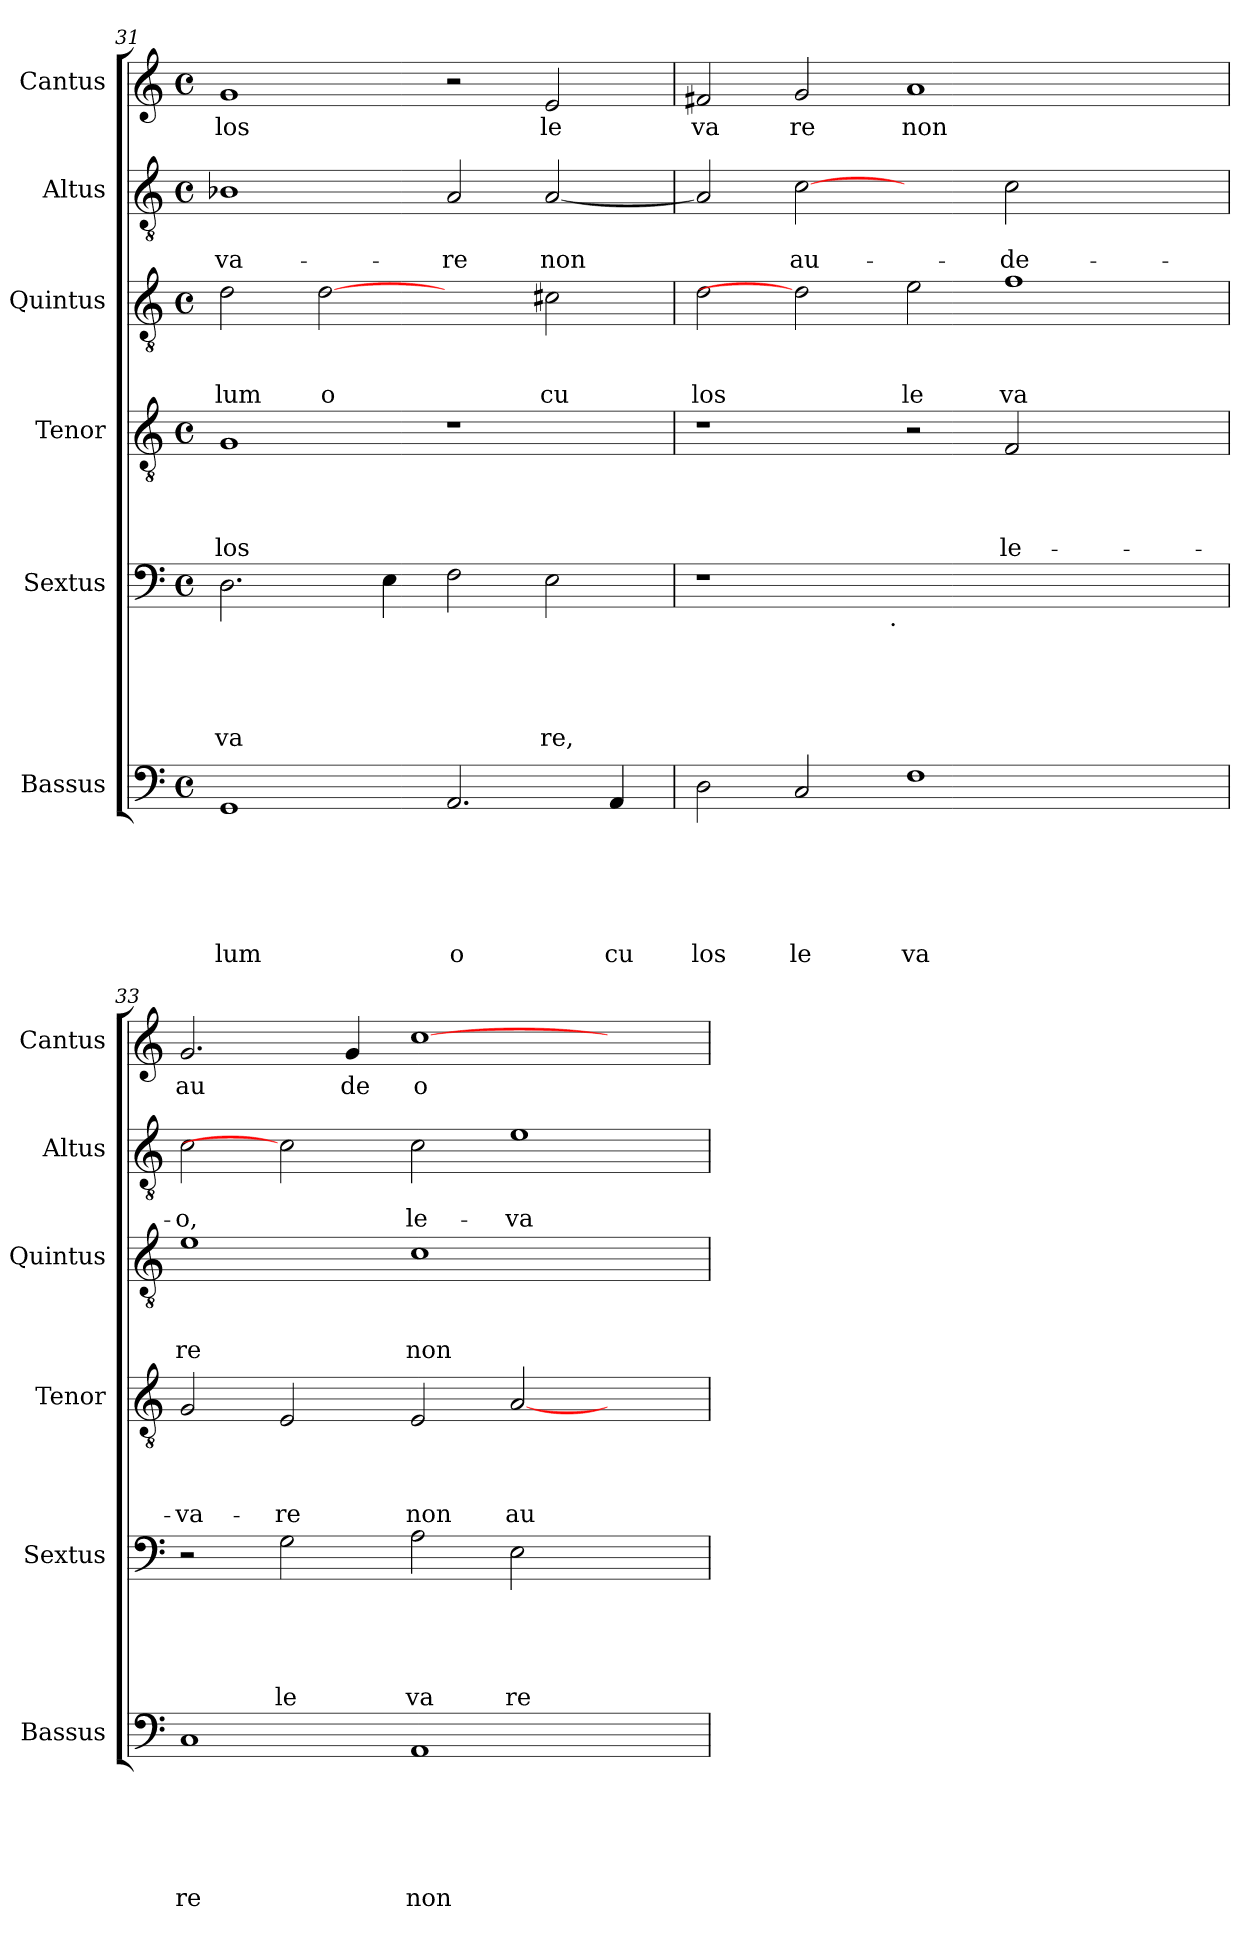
**kern	**text	**text	**text	**text	**text	**text	**kern	**text	**text	**text	**text	**text	**kern	**text	**text	**text	**text	**kern	**text	**text	**text	**kern	**text	**text	**kern	**text
*part6	*part6	*part6	*part6	*part6	*part6	*part6	*part5	*part5	*part5	*part5	*part5	*part5	*part4	*part4	*part4	*part4	*part4	*part3	*part3	*part3	*part3	*part2	*part2	*part2	*part1	*part1
*staff6	*staff6	*staff6	*staff6	*staff6	*staff6	*staff6	*staff5	*staff5	*staff5	*staff5	*staff5	*staff5	*staff4	*staff4	*staff4	*staff4	*staff4	*staff3	*staff3	*staff3	*staff3	*staff2	*staff2	*staff2	*staff1	*staff1
*I"Bassus	*	*	*	*	*	*	*I"Sextus	*	*	*	*	*	*I"Tenor	*	*	*	*	*I"Quintus	*	*	*	*I"Altus	*	*	*I"Cantus	*
*I'Bassus	*	*	*	*	*	*	*I'Sextus	*	*	*	*	*	*I'Tenor	*	*	*	*	*I'Quintus	*	*	*	*I'Altus	*	*	*I'Cantus	*
*clefF4	*	*	*	*	*	*	*clefF4	*	*	*	*	*	*clefGv2	*	*	*	*	*clefGv2	*	*	*	*clefGv2	*	*	*clefG2	*
*k[]	*	*	*	*	*	*	*k[]	*	*	*	*	*	*k[]	*	*	*	*	*k[]	*	*	*	*k[]	*	*	*k[]	*
*C:	*	*	*	*	*	*	*C:	*	*	*	*	*	*C:	*	*	*	*	*C:	*	*	*	*C:	*	*	*C:	*
*M4/4	*	*	*	*	*	*	*M4/4	*	*	*	*	*	*M4/4	*	*	*	*	*M4/4	*	*	*	*M4/4	*	*	*M4/4	*
*met(c)	*	*	*	*	*	*	*met(c)	*	*	*	*	*	*met(c)	*	*	*	*	*met(c)	*	*	*	*met(c)	*	*	*met(c)	*
=31	=31	=31	=31	=31	=31	=31	=31	=31	=31	=31	=31	=31	=31	=31	=31	=31	=31	=31	=31	=31	=31	=31	=31	=31	=31	=31
!	!	!	!	!	!	!LO:LY:b	!	!	!	!	!	!LO:LY:b	!	!	!	!	!LO:LY:b	!	!	!	!LO:LY:b	!	!	!LO:LY:b	!	!LO:LY:b
1GG	.	.	.	.	.	lum	2.D\	.	.	.	.	va	1G	.	.	.	-los	2d\	.	.	lum	1B-X	.	-va-	1g	los
!	!	!	!	!	!	!	!	!	!	!	!	!	!	!	!	!	!	!	!	!	!LO:LY:b	!	!	!	!	!
.	.	.	.	.	.	.	.	.	.	.	.	.	.	.	.	.	.	[2d	.	.	o	.	.	.	.	.
.	.	.	.	.	.	.	4E\	.	.	.	.	.	.	.	.	.	.	.	.	.	.	.	.	.	.	.
!	!	!	!	!	!	!LO:LY:b	!	!	!	!	!	!	!	!	!	!	!	!	!	!	!	!	!	!LO:LY:b	!	!
2.AA/	.	.	.	.	.	o	2F\	.	.	.	.	.	1r	.	.	.	.	2ryy	.	.	.	2A/	.	-re	2r	.
!	!	!	!	!	!	!	!	!	!	!	!	!LO:LY:b	!	!	!	!	!	!	!	!	!LO:LY:b	!	!	!LO:LY:b	!	!LO:LY:b
.	.	.	.	.	.	.	2E\	.	.	.	.	re,	.	.	.	.	.	2c#X\	.	.	cu	[<2A/	.	non	2e/	le
!	!	!	!	!	!	!LO:LY:b	!	!	!	!	!	!	!	!	!	!	!	!	!	!	!	!	!	!	!	!
4AA/	.	.	.	.	.	cu	.	.	.	.	.	.	.	.	.	.	.	.	.	.	.	.	.	.	.	.
=32!	=32!	=32!	=32!	=32!	=32!	=32!	=32!	=32!	=32!	=32!	=32!	=32!	=32!	=32!	=32!	=32!	=32!	=32!	=32!	=32!	=32!	=32!	=32!	=32!	=32!	=32!
!	!	!	!	!	!	!LO:LY:b	!	!	!	!	!	!	!	!	!	!	!	!	!	!	!LO:LY:b	!	!	!	!	!LO:LY:b
*	*	*	*	*	*	*	*^	*	*	*	*	*	*	*	*	*	*	*	*	*	*	*	*	*	*	*
2D\	.	.	.	.	.	los	1r	2ryy	.	.	.	.	.	1r	.	.	.	.	2d\	.	.	los	2A/]	.	.	2f#X/	va
!	!	!	!	!	!	!LO:LY:b	!	!	!	!	!	!	!	!	!	!	!	!	!	!	!	!	!	!	!LO:LY:b	!	!LO:LY:b
2C/	.	.	.	.	.	le	.	4...ryy	.	.	.	.	.	.	.	.	.	.	2d]	.	.	.	[2c	.	au-	2g/	re
!	!	!	!	!	!	!	!	!LO:TX:b:t=.	!	!	!	!	!	!	!	!	!	!	!	!	!	!	!	!	!	!	!
.	.	.	.	.	.	.	.	1ryy	.	.	.	.	.	.	.	.	.	.	.	.	.	.	.	.	.	.	.
!	!	!	!	!	!	!LO:LY:b	!	!	!	!	!	!	!	!	!	!	!	!	!	!	!	!LO:LY:b	!	!	!	!	!LO:LY:b
1F	.	.	.	.	.	va	1.ryy	.	.	.	.	.	.	2r	.	.	.	.	2e\	.	.	le	2ryy	.	.	1a	non
!	!	!	!	!	!	!	!	!	!	!	!	!	!	!	!	!	!	!LO:LY:b	!	!	!	!LO:LY:b	!	!	!LO:LY:b	!	!
.	.	.	.	.	.	.	.	.	.	.	.	.	.	2F/	.	.	.	le-	1f	.	.	va	2c\	.	-de-	.	.
.	.	.	.	.	.	.	.	2ryy	.	.	.	.	.	.	.	.	.	.	.	.	.	.	.	.	.	.	.
2ryy	.	.	.	.	.	.	.	.	.	.	.	.	.	2ryy	.	.	.	.	.	.	.	.	2ryy	.	.	2ryy	.
.	.	.	.	.	.	.	.	32ryy	.	.	.	.	.	.	.	.	.	.	.	.	.	.	.	.	.	.	.
=33!	=33!	=33!	=33!	=33!	=33!	=33!	=33!	=33!	=33!	=33!	=33!	=33!	=33!	=33!	=33!	=33!	=33!	=33!	=33!	=33!	=33!	=33!	=33!	=33!	=33!	=33!	=33!
!	!	!	!	!	!	!LO:LY:b	!	!	!	!	!	!	!	!	!	!	!	!LO:LY:b	!	!	!	!LO:LY:b	!	!	!LO:LY:b	!	!LO:LY:b
*	*	*	*	*	*	*	*v	*v	*	*	*	*	*	*	*	*	*	*	*	*	*	*	*	*	*	*	*
1C	.	.	.	.	.	re	2r	.	.	.	.	.	2G/	.	.	.	-va-	1e	.	.	re	2c\	.	-o,	2.g/	au
!	!	!	!	!	!	!	!	!	!	!	!	!LO:LY:b	!	!	!	!	!LO:LY:b	!	!	!	!	!	!	!	!	!
.	.	.	.	.	.	.	2G\	.	.	.	.	le	2E/	.	.	.	-re	.	.	.	.	2c]	.	.	.	.
!	!	!	!	!	!	!	!	!	!	!	!	!	!	!	!	!	!	!	!	!	!	!	!	!	!	!LO:LY:b
.	.	.	.	.	.	.	.	.	.	.	.	.	.	.	.	.	.	.	.	.	.	.	.	.	4g/	de
!	!	!	!	!	!	!LO:LY:b	!	!	!	!	!	!LO:LY:b	!	!	!	!	!LO:LY:b	!	!	!	!LO:LY:b	!	!	!LO:LY:b	!	!LO:LY:b
1AA	.	.	.	.	.	non	2A\	.	.	.	.	va	2E/	.	.	.	non	1c	.	.	non	2c\	.	le-	[>1cc	o
!	!	!	!	!	!	!	!	!	!	!	!	!LO:LY:b	!	!	!	!	!LO:LY:b	!	!	!	!	!	!	!LO:LY:b	!	!
.	.	.	.	.	.	.	2E\	.	.	.	.	re	[<2A/	.	.	.	au-	.	.	.	.	1e	.	-va-	.	.
2ryy	.	.	.	.	.	.	2ryy	.	.	.	.	.	2ryy	.	.	.	.	2ryy	.	.	.	.	.	.	2ryy	.
=!	=!	=!	=!	=!	=!	=!	=!	=!	=!	=!	=!	=!	=!	=!	=!	=!	=!	=!	=!	=!	=!	=!	=!	=!	=!	=!
*-	*-	*-	*-	*-	*-	*-	*-	*-	*-	*-	*-	*-	*-	*-	*-	*-	*-	*-	*-	*-	*-	*-	*-	*-	*-	*-
